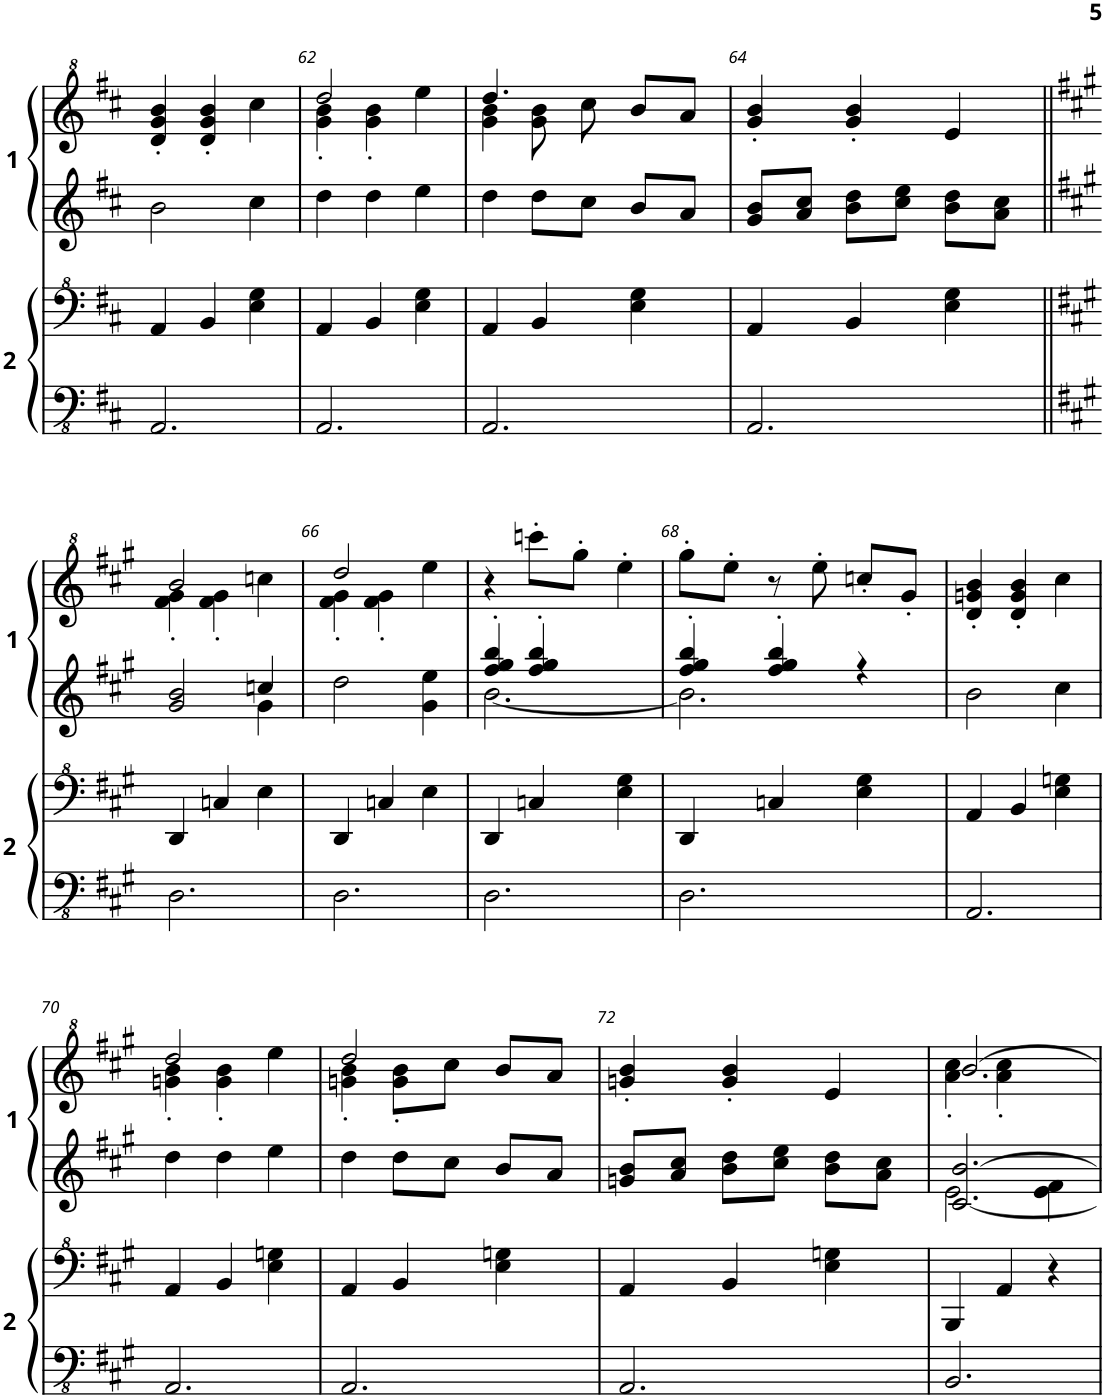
**kern	**kern	**kern	**kern
*part2	*part2	*part1	*part1
*staff4	*staff3	*staff2	*staff1
*I"Player 2	*	*I"Player 1	*
!!LO:PB:g=z
*clefFv4	*clefF^4	*clefG2	*clefG^2
*k[f#c#]	*k[f#c#]	*k[f#c#]	*k[f#c#]
*M3/4	*M3/4	*M3/4	*M3/4
=61	=61	=61	=61
2.AAA/	4A/	2b\	4dd/' 4gg/' 4bb/'
.	4B/	.	4dd/' 4gg/' 4bb/'
.	4e\ 4g\	4cc#\	4ccc#\
=62	=62	=62	=62
*	*	*	*^
2.AAA/	4A/	4dd\	2ddd/	4gg\' 4bb\'
.	4B/	4dd\	.	4gg\' 4bb\'
.	4e\ 4g\	4ee\	4eee\	4ryy
=63	=63	=63	=63	=63
2.AAA/	4A/	4dd\	4.ddd/	4gg\ 4bb\
.	4B/	8dd\L	.	8gg\ 8bb\
.	.	8cc#\J	8ccc#\	4.ryy
.	4e\ 4g\	8b/L	8bb/L	.
.	.	8a/J	8aa/J	.
*	*	*	*v	*v
=64	=64	=64	=64
2.AAA/	4A/	8g/ 8b/L	4gg/' 4bb/'
.	.	8a/ 8cc#/J	.
.	4B/	8b\ 8dd\L	4gg/' 4bb/'
.	.	8cc#\ 8ee\J	.
.	4e\ 4g\	8b\ 8dd\L	4ee/
.	.	8a\ 8cc#\J	.
!!LO:LB:g=z
=65||	=65||	=65||	=65||
*k[f#c#g#]	*k[f#c#g#]	*k[f#c#g#]	*k[f#c#g#]
*	*	*^	*^
2.DD\	4D/	2g#/ 2b/	2ryy	2bb/	4ff#\' 4gg#\'
.	4cn/	.	.	.	4ff#\' 4gg#\'
.	4e\	4ccn/	4g#\	4cccn\	4ryy
*	*	*v	*v	*	*
=66	=66	=66	=66	=66
2.DD\	4D/	2dd\	2ddd/	4ff#\' 4gg#\'
.	4cn/	.	.	4ff#\' 4gg#\'
.	4e\	4g#\ 4ee\	4eee\	4ryy
*	*	*	*v	*v
=67	=67	=67	=67
*	*	*^	*
2.DD\	4D/	[2.b\	4ff#/'> 4gg#/'> 4bb/'>	4r
.	4cn/	.	4ff#/'> 4gg#/'> 4bb/'>	8ccccn'\L
.	.	.	.	8ggg#'\J
.	4e\ 4g#\	.	4ryy	4eee'\
=68	=68	=68	=68	=68
2.DD\	4D/	4ff#/' 4gg#/' 4bb/'	2.b\]	8ggg#'\L
.	.	.	.	8eee'\J
.	4cn/	4ff#/' 4gg#/' 4bb/'	.	8r
.	.	.	.	8eee'\
.	4e\ 4g#\	4r	.	8cccn'/L
.	.	.	.	8gg#'/J
*	*	*v	*v	*
=69	=69	=69	=69
2.AAA/	4A/	2b\	4dd/' 4ggn/' 4bb/'
.	4B/	.	4dd/' 4gg/' 4bb/'
.	4e\ 4gn\	4cc#\	4ccc#\
!!LO:LB:g=z
=70	=70	=70	=70
*	*	*	*^
2.AAA/	4A/	4dd\	2ddd/	4ggn\' 4bb\'
.	4B/	4dd\	.	4gg\' 4bb\'
.	4e\ 4gn\	4ee\	4eee\	4ryy
=71	=71	=71	=71	=71
2.AAA/	4A/	4dd\	2ddd/	4ggn\' 4bb\'
.	4B/	8dd\L	.	8gg\' 8bb\'L
.	.	8cc#\J	.	8ccc#\J
.	4e\ 4gn\	8b/L	8bb/L	4ryy
.	.	8a/J	8aa/J	.
*	*	*	*v	*v
=72	=72	=72	=72
2.AAA/	4A/	8gn/ 8b/L	4ggn/' 4bb/'
.	.	8a/ 8cc#/J	.
.	4B/	8b\ 8dd\L	4gg/' 4bb/'
.	.	8cc#\ 8ee\J	.
.	4e\ 4gn\	8b\ 8dd\L	4ee/
.	.	8a\ 8cc#\J	.
=73	=73	=73	=73
*	*	*^	*^
2.BBB/	4BB/	[<2.c#/ [2.b/	2e\	[2.bb/	4aa\' 4ccc#\'
.	4A/	.	.	.	4aa\' 4ccc#\'
.	4r	.	4e\ 4f#\	.	4ryy
*	*	*v	*v	*	*
*	*	*	*v	*v
=	=	=	=
*-	*-	*-	*-
